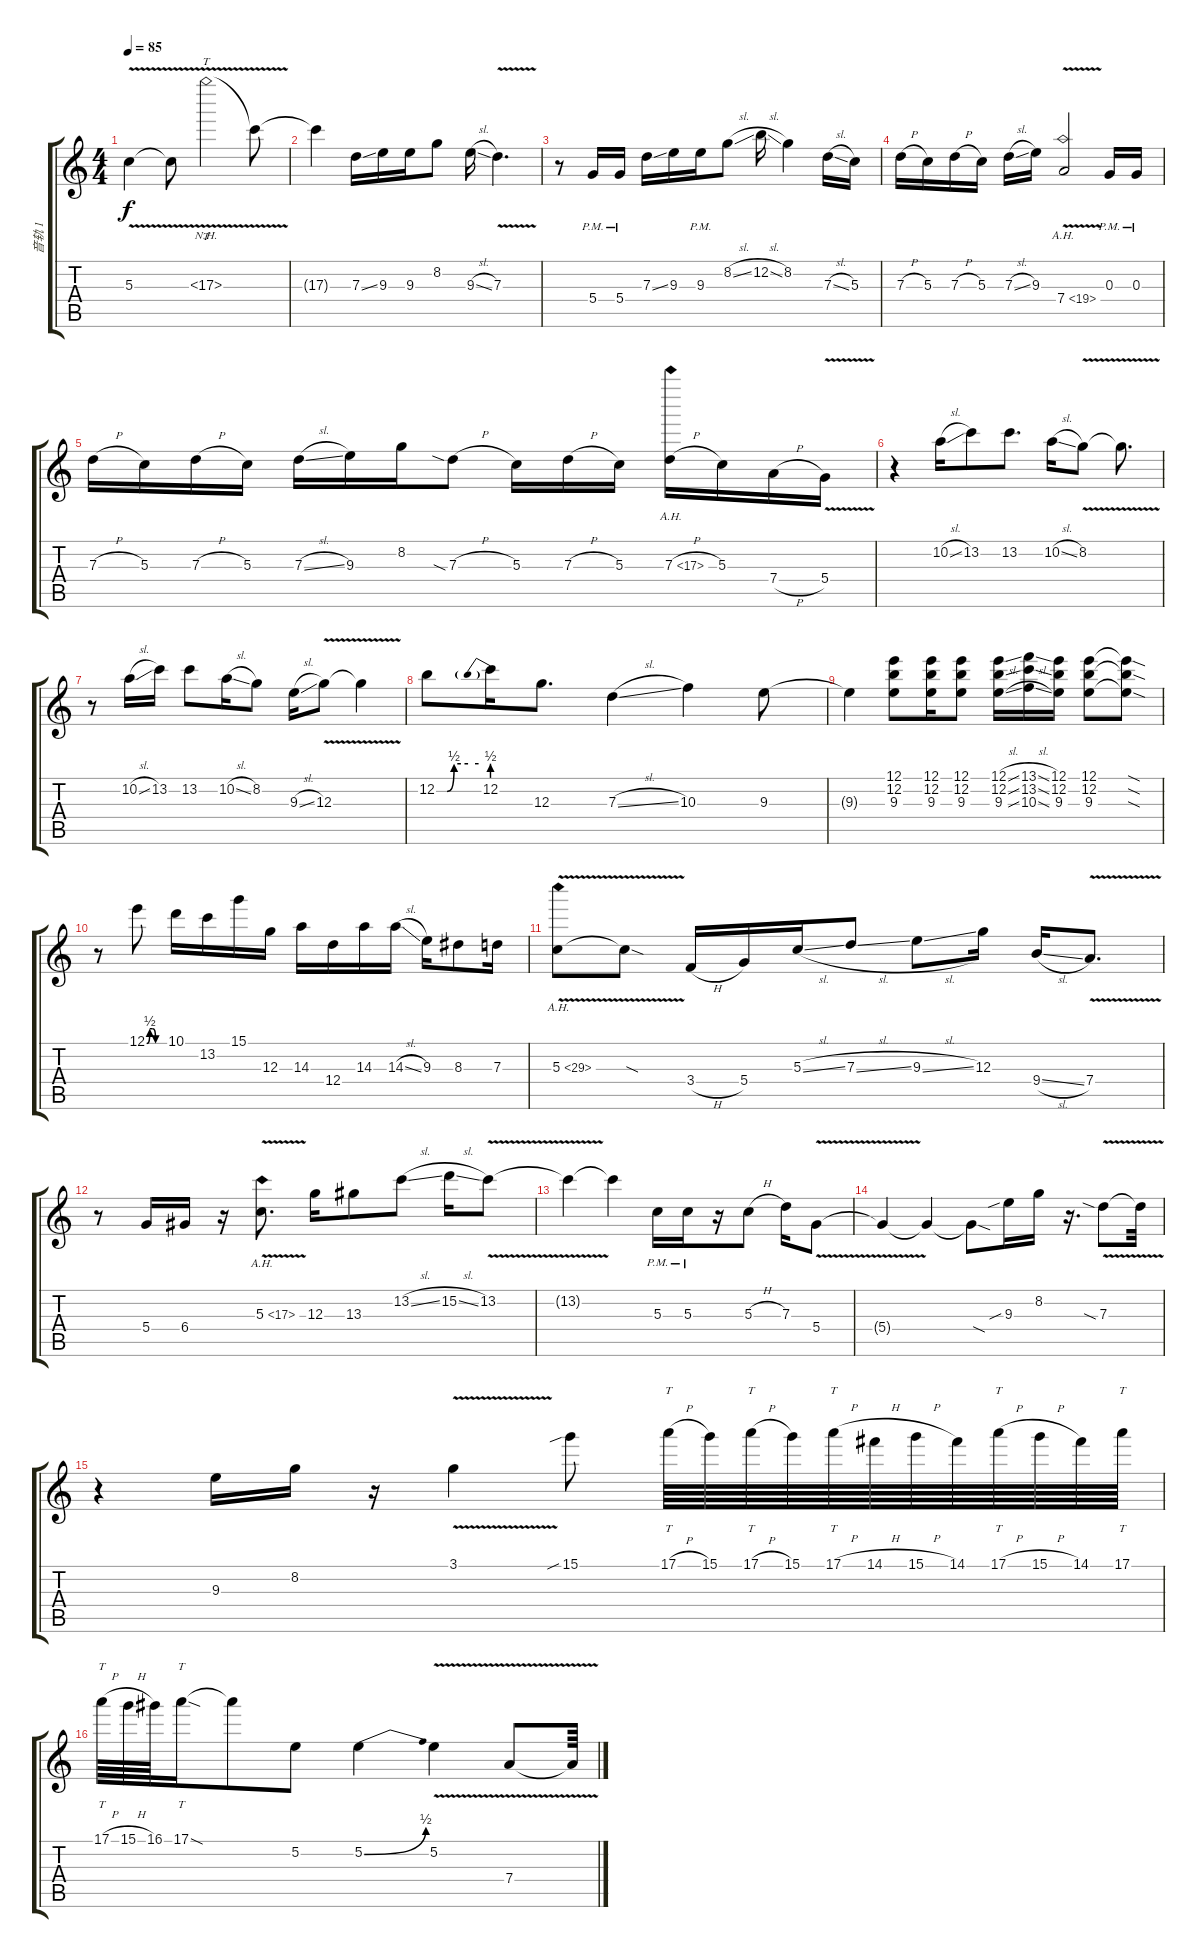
\track ("音轨 1" "音轨 1") {instrument overdrivenguitar}
\staff {score tabs}
\tuning (E4 B3 G3 D3 A2 E2) {hide}
\ts (4 4)
\tempo 85
\clef g2
\ks c
5.3{v t}.4{dy f} 5.3{v t}.8 17.3{nh v}.2{tt} 17.3{t}.8 |
17.3{t}.4 7.3{ss}.16 9.3.16 9.3.16 8.2.8 9.3{sl}.16 7.3{v}.4{d} |
r.8 5.4{pm}.16 5.4{pm}.16 7.3{ss}.16 9.3.16 9.3{pm}.16 8.2{sl}.8 12.2{sl}.16 8.2.4 7.3{sl}.16 5.3.16 |
7.3{h}.16 5.3.16 7.3{h}.16 5.3.16 7.3{sl}.16 9.3.16 7.4{ah 12 v}.2 0.3{pm}.16 0.3{pm}.16 |
7.3{h}.16 5.3.16 7.3{h}.16 5.3.16 7.3{sl}.16 9.3.16 8.2.16 7.3{sia h}.8 5.3.16 7.3{h}.16 5.3.16 7.3{ah 10 h}.16 5.3.16 7.4{h}.16 5.4{v}.16 |
r.4 10.2{sl}.16 13.2.8 13.2.8{d} 10.2{sl}.16 8.2{v}.8 8.2{t}.8{d} |
r.8 10.2{sl}.16 13.2.16 13.2.8 10.2{sl}.16 8.2.8 9.3{sl}.16 12.3{v}.8 12.3{t}.4 |
12.2{be (custom 0 0 15 0 25 2 45 2 60 2)}.8 12.2{be (prebend 0 2 60 2)}.16 12.3.8{d} 7.3{sl}.4 10.3.4 9.3.8 |
9.3{t}.4 (12.1 12.2 9.3).8 (12.1 12.2 9.3).16 (12.1 12.2 9.3).8 (12.1{sl} 12.2{sl} 9.3{sl}).16 (13.1{sl} 13.2{sl} 10.3{sl}).16 (12.1 12.2 9.3).16 (12.1 12.2 9.3).8 (12.1{sod t} 12.2{sod t} 9.3{sod t}).8 |
r.8 12.1{be (custom 0 0 10 2 20 2 30 0 60 0)}.8 10.1.16 13.2.16 15.1.16 12.3.16 14.3.16 12.4.16 14.3.16 14.3{sl}.16 9.3.16 8.3.8 7.3.16 |
5.3{ah 24 v}.8 5.3{sod t}.8{txt ""} 3.4{h}.16 5.4.16 5.3{sl}.16 7.3{sl}.8 9.3{sl}.8 12.3.16 9.4{sl}.16 7.4{v}.8{d} |
r.8 5.4.16 6.4.16 r.16 5.3{ah 12 v}.8{d} 12.3.16 13.3.8 13.2{sl}.8 15.2{sl}.16 13.2{v}.8 |
13.2{t}.4 13.2{t}.4 5.3{pm}.16 5.3{pm}.16 r.16 5.3{h}.8 7.3.16 5.4{v}.8 |
5.4{t}.4 5.4{t}.4 5.4{sod t}.8 9.3{sib}.16 8.2.16 r.16{d} 7.3{v sia}.8 7.3{t}.32 |
r.4 9.3.16 8.2.16 r.16 3.1{v}.4 15.1{sib}.8 17.1{h}.64{tt} 15.1.64 17.1{h}.64{tt} 15.1.64 17.1{h}.64{tt} 14.1{h}.64 15.1{h}.64 14.1.64 17.1{h}.64{tt} 15.1{h}.64 14.1.64 17.1.64{tt} |
17.1{h}.64{tt} 15.1{h}.64 16.1.64 17.1{sod}.16{tt} 17.1{t}.8 5.2.8 5.2{be (bend 0 0 60 2)}.4 5.2{v}.4 7.4{v}.8 7.4{t}.64
